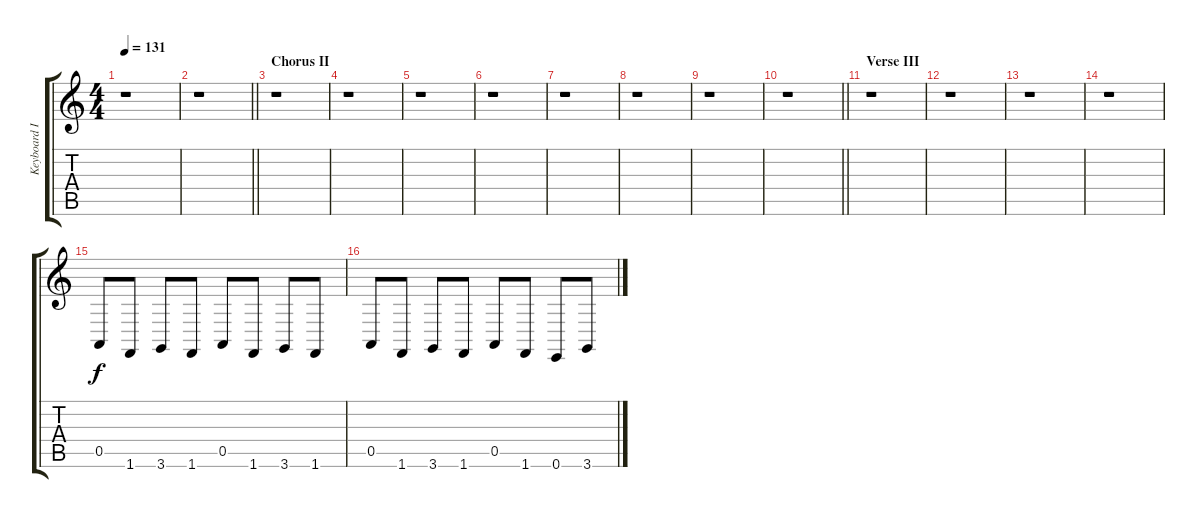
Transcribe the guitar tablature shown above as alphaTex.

\track ("Keyboard II" "Keyboard I") {instrument lead2sawtooth}
\staff {score tabs}
\tuning (E4 B3 G3 D3 A2 E2) {hide}
\ts (4 4)
\tempo 131
\clef g2
\ks c
r.1{dy mp} |
\barLineRight lightlight
r.1 |
\section ("" "Chorus II")
r.1 |
r.1 |
r.1 |
r.1 |
r.1 |
r.1 |
r.1 |
\barLineRight lightlight
r.1 |
\section ("" "Verse III")
r.1 |
r.1 |
r.1 |
r.1 |
0.5.8{dy f volume 10} 1.6.8 3.6.8 1.6.8 0.5.8 1.6.8 3.6.8 1.6.8 |
0.5.8{volume 12} 1.6.8 3.6.8 1.6.8 0.5.8 1.6.8 0.6.8 3.6.8
